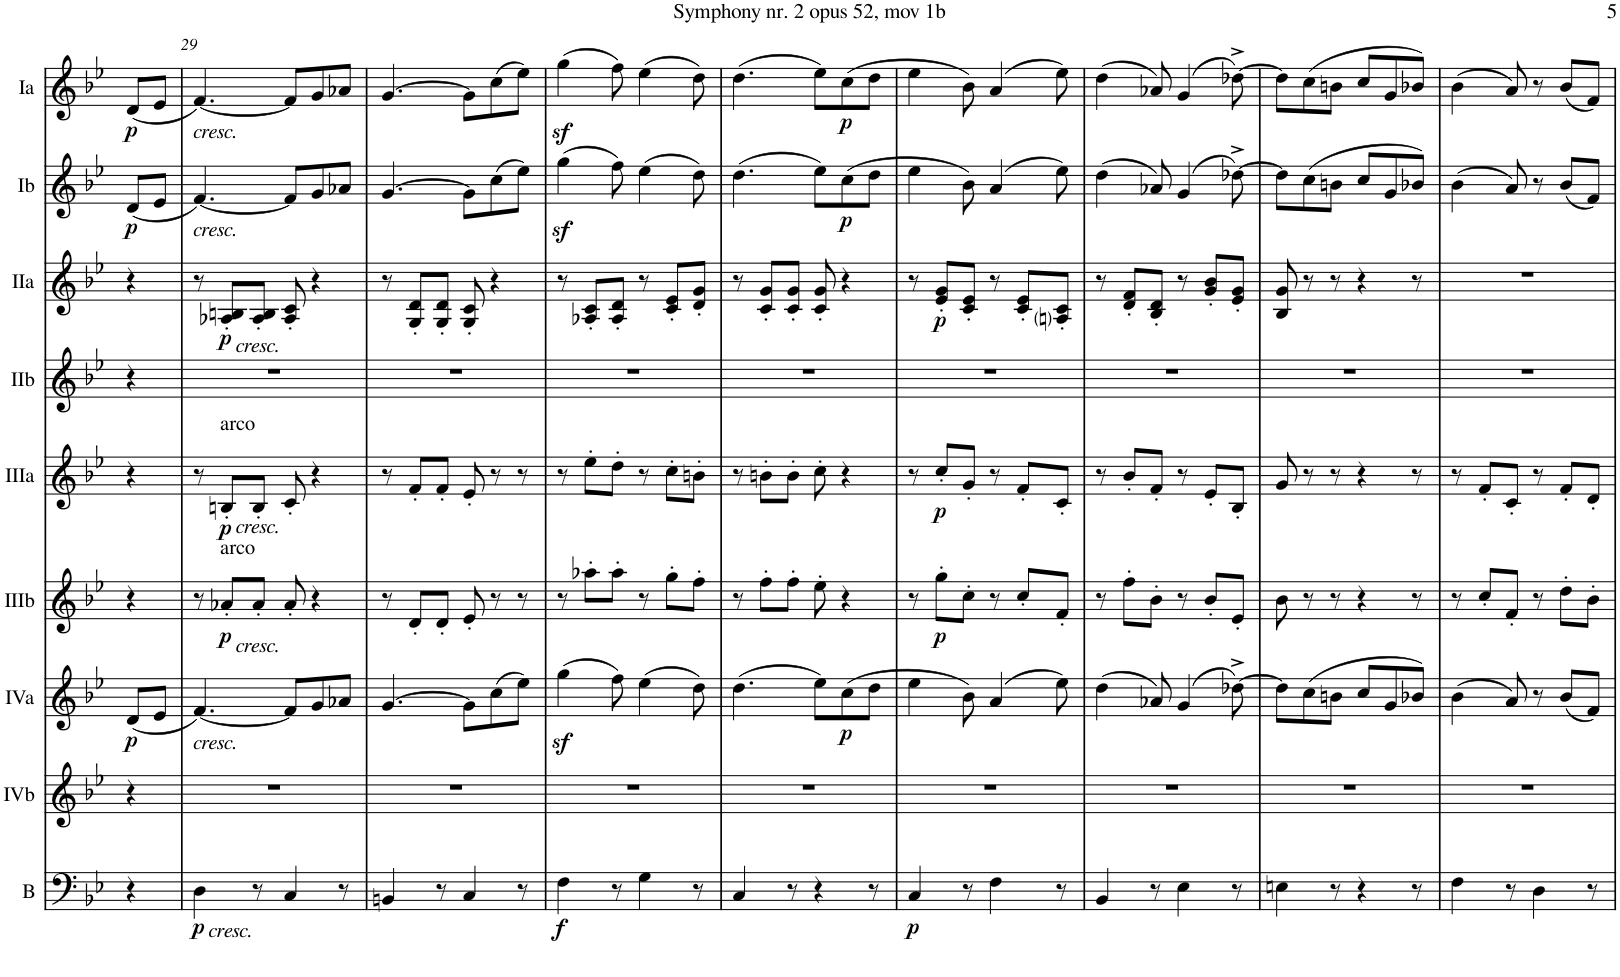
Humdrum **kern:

**kern	**dynam	**kern	**kern	**dynam	**kern	**dynam	**kern	**dynam	**kern	**kern	**dynam	**kern	**dynam	**kern	**dynam
*part9	*part9	*part8	*part7	*part7	*part6	*part6	*part5	*part5	*part4	*part3	*part3	*part2	*part2	*part1	*part1
*staff9	*staff9	*staff8	*staff7	*staff7	*staff6	*staff6	*staff5	*staff5	*staff4	*staff3	*staff3	*staff2	*staff2	*staff1	*staff1
*I"Bass	*	*I"Acc. 4b	*I"Acc. 4a	*	*I"Acc. 3b	*	*I"Acc. 3a	*	*I"Acc. 2b	*I"Acc. 2a	*	*I"Acc. 1b	*	*I"Acc. 1a	*
*I'B	*	*	*	*	*	*	*	*	*	*	*	*	*	*	*
!!LO:PB:g=z
*clefF4	*	*clefG2	*clefG2	*	*clefG2	*	*clefG2	*	*clefG2	*clefG2	*	*clefG2	*	*clefG2	*
*Trd7c12	*	*Trd7c12	*Trd7c12	*	*Trd7c12	*	*	*	*	*	*	*	*	*	*
*k[b-e-]	*	*k[b-e-]	*k[b-e-]	*	*k[b-e-]	*	*k[b-e-]	*	*k[b-e-]	*k[b-e-]	*	*k[b-e-]	*	*k[b-e-]	*
*M6/8	*	*M6/8	*M6/8	*	*M6/8	*	*M6/8	*	*M6/8	*M6/8	*	*M6/8	*	*M6/8	*
=28X1	=28X1	=28X1	=28X1	=28X1	=28X1	=28X1	=28X1	=28X1	=28X1	=28X1	=28X1	=28X1	=28X1	=28X1	=28X1
!	!	!	!	!LO:DY:b	!	!	!	!	!	!	!	!	!LO:DY:b	!	!LO:DY:b
4r	.	4r	(8d/L	p	4r	.	4r	.	4r	4r	.	(8d/L	p	(8d/L	p
.	.	.	8e-/J	.	.	.	.	.	.	.	.	8e-/J	.	8e-/J	.
=29	=29	=29	=29	=29	=29	=29	=29	=29	=29	=29	=29	=29	=29	=29	=29
!	!	!	!	!	!	!	!	!	!	!	!	!	!	!LO:TX:b:i:t=cresc.	!
!	!	!	!	!	!	!	!	!	!	!	!	!LO:TX:b:i:t=cresc.	!	!	!
!	!	!	!LO:TX:b:i:t=cresc.	!	!	!	!	!	!	!	!	!	!	!	!
!LO:TX:b:i:t=cresc.	!	!	!	!	!	!	!	!	!	!	!	!	!	!	!
!	!LO:DY:b	!	!	!	!	!	!	!	!	!	!	!	!	!	!
4D\	p	2.r	[4.f/)	.	8r	.	8r	.	2.r	8r	.	[4.f/)	.	[4.f/)	.
!	!	!	!	!	!	!	!	!	!	!LO:TX:b:i:t=cresc.	!	!	!	!	!
!	!	!	!	!	!	!	!LO:TX:a:t=arco	!	!	!	!	!	!	!	!
!	!	!	!	!	!	!	!LO:TX:b:i:t=cresc.	!	!	!	!	!	!	!	!
!	!	!	!	!	!LO:TX:a:t=arco	!	!	!	!	!	!	!	!	!	!
!	!	!	!	!	!LO:TX:b:i:t=cresc.	!	!	!	!	!	!	!	!	!	!
!	!	!	!	!	!	!LO:DY:b	!	!LO:DY:b	!	!	!LO:DY:b	!	!	!	!
.	.	.	.	.	8a-X'/L	p	8Bn'/L	p	.	8A-X/' 8Bn/'L	p	.	.	.	.
8r	.	.	.	.	8a-'/J	.	8B'/J	.	.	8A-/' 8B/'J	.	.	.	.	.
4C/	.	.	8f/L]	.	8a-'/	.	8c'/	.	.	8A-/' 8c/'	.	8f/L]	.	8f/L]	.
.	.	.	8g/	.	4r	.	4r	.	.	4r	.	8g/	.	8g/	.
8r	.	.	8a-X/J	.	.	.	.	.	.	.	.	8a-X/J	.	8a-X/J	.
=30	=30	=30	=30	=30	=30	=30	=30	=30	=30	=30	=30	=30	=30	=30	=30
4BBn/	.	2.r	[4.g/	.	8r	.	8r	.	2.r	8r	.	[4.g/	.	[4.g/	.
.	.	.	.	.	8d'/L	.	8f'/L	.	.	8G/' 8d/'L	.	.	.	.	.
8r	.	.	.	.	8d'/J	.	8f'/J	.	.	8G/' 8d/'J	.	.	.	.	.
4C/	.	.	8g\L]	.	8e-'/	.	8e-'/	.	.	8G/' 8c/'	.	8g\L]	.	8g\L]	.
.	.	.	(8cc\	.	8r	.	8r	.	.	4r	.	(8cc\	.	(8cc\	.
8r	.	.	8ee-\J)	.	8r	.	8r	.	.	.	.	8ee-\J)	.	8ee-\J)	.
=31	=31	=31	=31	=31	=31	=31	=31	=31	=31	=31	=31	=31	=31	=31	=31
!	!LO:DY:b	!	!	!	!	!	!	!	!	!	!	!	!	!	!
4F\	f	2.r	(4ggz<\	.	8r	.	8r	.	2.r	8r	.	(4ggz<\	.	(4ggz<\	.
.	.	.	.	.	8aa-X'\L	.	8ee-'\L	.	.	8A-X/' 8c/'L	.	.	.	.	.
8r	.	.	8ff\)	.	8aa-'\J	.	8dd'\J	.	.	8A-/' 8d/'J	.	8ff\)	.	8ff\)	.
4G\	.	.	(4ee-\	.	8r	.	8r	.	.	8r	.	(4ee-\	.	(4ee-\	.
.	.	.	.	.	8gg'\L	.	8cc'\L	.	.	8c/' 8e-/'L	.	.	.	.	.
8r	.	.	8dd\)	.	8ff'\J	.	8bn'\J	.	.	8d/' 8g/'J	.	8dd\)	.	8dd\)	.
=32	=32	=32	=32	=32	=32	=32	=32	=32	=32	=32	=32	=32	=32	=32	=32
4C/	.	2.r	(4.dd\	.	8r	.	8r	.	2.r	8r	.	(4.dd\	.	(4.dd\	.
.	.	.	.	.	8ff'\L	.	8bn'\L	.	.	8c/' 8g/'L	.	.	.	.	.
8r	.	.	.	.	8ff'\J	.	8b'\J	.	.	8c/' 8g/'J	.	.	.	.	.
4r	.	.	8ee-\L)	.	8ee-'\	.	8cc'\	.	.	8c/' 8g/'	.	8ee-\L)	.	8ee-\L)	.
!	!	!	!	!LO:DY:b	!	!	!	!	!	!	!	!	!LO:DY:b	!	!LO:DY:b
.	.	.	(8cc\	p	4r	.	4r	.	.	4r	.	(8cc\	p	(8cc\	p
8r	.	.	8dd\J	.	.	.	.	.	.	.	.	8dd\J	.	8dd\J	.
=33	=33	=33	=33	=33	=33	=33	=33	=33	=33	=33	=33	=33	=33	=33	=33
!	!LO:DY:b	!	!	!	!	!	!	!	!	!	!	!	!	!	!
4C/	p	2.r	4ee-\	.	8r	.	8r	.	2.r	8r	.	4ee-\	.	4ee-\	.
!	!	!	!	!	!	!LO:DY:b	!	!LO:DY:b	!	!	!LO:DY:b	!	!	!	!
.	.	.	.	.	8gg'\L	p	8cc'/L	p	.	8e-/' 8g/'L	p	.	.	.	.
8r	.	.	8b-\)	.	8cc'\J	.	8g'/J	.	.	8c/' 8e-/'J	.	8b-\)	.	8b-\)	.
4F\	.	.	(4a/	.	8r	.	8r	.	.	8r	.	(4a/	.	(4a/	.
.	.	.	.	.	8cc'/L	.	8f'/L	.	.	8c/' 8e-/'L	.	.	.	.	.
8r	.	.	8ee-\)	.	8f'/J	.	8c'/J	.	.	8Ani/' 8c/'J	.	8ee-\)	.	8ee-\)	.
=34	=34	=34	=34	=34	=34	=34	=34	=34	=34	=34	=34	=34	=34	=34	=34
4BB-/	.	2.r	(4dd\	.	8r	.	8r	.	2.r	8r	.	(4dd\	.	(4dd\	.
.	.	.	.	.	8ff'\L	.	8b-'/L	.	.	8d/' 8f/'L	.	.	.	.	.
8r	.	.	8a-X/)	.	8b-'\J	.	8f'/J	.	.	8B-/' 8d/'J	.	8a-X/)	.	8a-X/)	.
4E-\	.	.	(4g/	.	8r	.	8r	.	.	8r	.	(4g/	.	(4g/	.
.	.	.	.	.	8b-'/L	.	8e-'/L	.	.	8g/' 8b-/'L	.	.	.	.	.
8r	.	.	[8dd-X^\)	.	8e-'/J	.	8B-'/J	.	.	8e-/' 8g/'J	.	[8dd-X^\)	.	[8dd-X^\)	.
=35	=35	=35	=35	=35	=35	=35	=35	=35	=35	=35	=35	=35	=35	=35	=35
4En\	.	2.r	8dd-\L]	.	8b-\	.	8g/	.	2.r	8B-/ 8g/	.	8dd-\L]	.	8dd-\L]	.
.	.	.	(8cc\	.	8r	.	8r	.	.	8r	.	(8cc\	.	(8cc\	.
8r	.	.	8bn\J	.	8r	.	8r	.	.	8r	.	8bn\J	.	8bn\J	.
4r	.	.	8cc/L	.	4r	.	4r	.	.	4r	.	8cc/L	.	8cc/L	.
.	.	.	8g/	.	.	.	.	.	.	.	.	8g/	.	8g/	.
8r	.	.	8b-X/J)	.	8r	.	8r	.	.	8r	.	8b-X/J)	.	8b-X/J)	.
=36	=36	=36	=36	=36	=36	=36	=36	=36	=36	=36	=36	=36	=36	=36	=36
4F\	.	2.r	(4b-\	.	8r	.	8r	.	2.r	2.r	.	(4b-\	.	(4b-\	.
.	.	.	.	.	8cc'/L	.	8f'/L	.	.	.	.	.	.	.	.
8r	.	.	8a/)	.	8f'/J	.	8c'/J	.	.	.	.	8a/)	.	8a/)	.
4D\	.	.	8r	.	8r	.	8r	.	.	.	.	8r	.	8r	.
.	.	.	(8b-/L	.	8dd'\L	.	8f'/L	.	.	.	.	(8b-/L	.	(8b-/L	.
8r	.	.	8f/J)	.	8b-'\J	.	8d'/J	.	.	.	.	8f/J)	.	8f/J)	.
=	=	=	=	=	=	=	=	=	=	=	=	=	=	=	=
*-	*-	*-	*-	*-	*-	*-	*-	*-	*-	*-	*-	*-	*-	*-	*-
